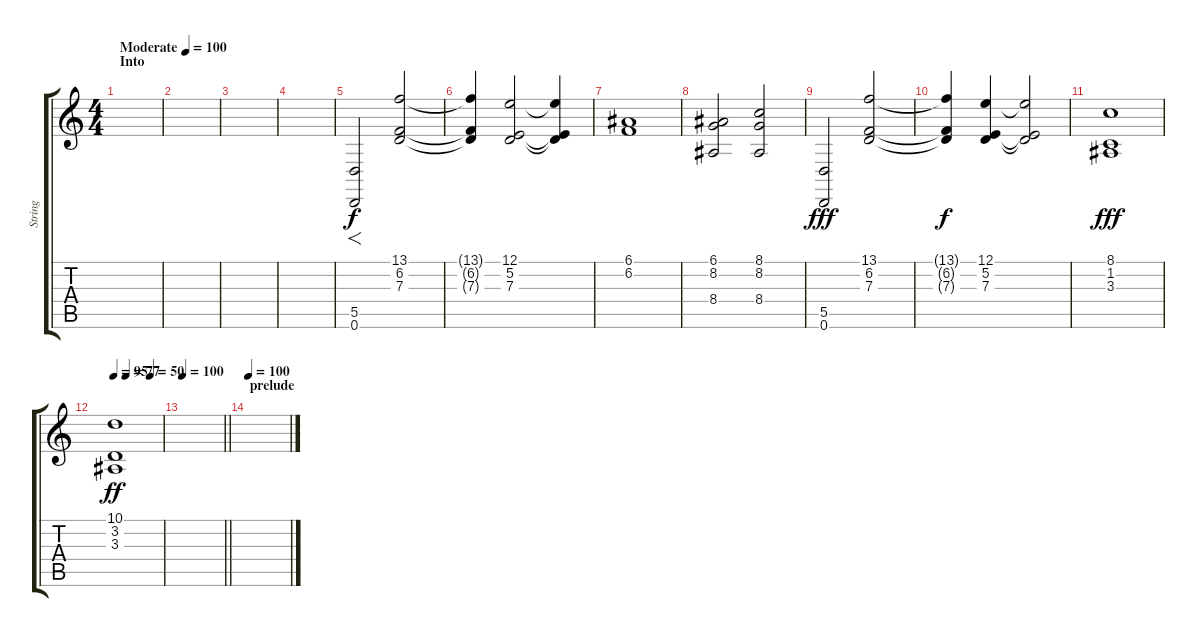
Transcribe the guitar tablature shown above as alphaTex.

\track ("String" "String") {instrument stringensemble2}
\staff {score tabs}
\tuning (E4 B3 G3 D3 A2 D2) {hide}
\ts (4 4)
\section ("" "Into")
\tempo (100 "Moderate")
\clef g2
\ks c
|
|
|
|
(5.5 0.6).2{f} (13.1 6.2 7.3).2 |
(13.1{t} 6.2{t} 7.3{t}).4{dy f} (12.1 5.2 7.3).2 (12.1{t} 5.2{t} 7.3{t}).4 |
(6.1 6.2).1 |
(6.1 8.2 8.4).2 (8.1 8.2 8.4).2 |
(5.5 0.6).2{dy fff} (13.1 6.2 7.3).2 |
(13.1{t} 6.2{t} 7.3{t}).4{dy f} (12.1 5.2 7.3).4 (12.1{t} 5.2{t} 7.3{t}).2 |
(8.1 1.2 3.3).1{dy fff} |
\tempo 95
\tempo (77 0.25)
\tempo (30 0.75)
\tempo (50 0.75)
(10.1 3.2 3.3).1{dy ff} |
\tempo 100
\barLineRight lightlight
|
\section ("" "prelude")
\tempo 100
